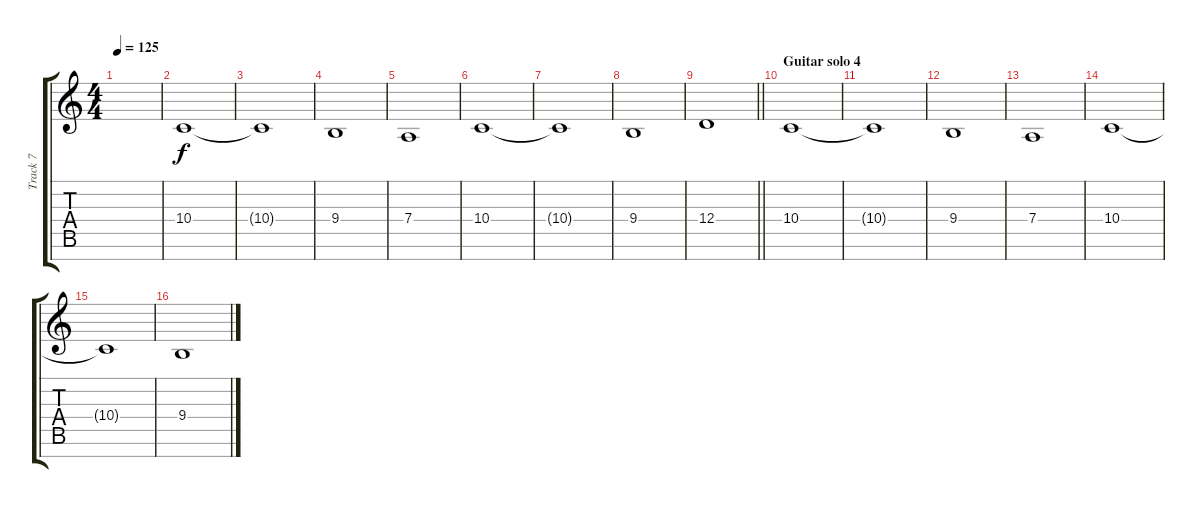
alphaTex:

\track ("Track 7" "Track 7") {instrument tenorsax}
\staff {score tabs}
\tuning (E4 B3 G3 D3 A2 E2 B1) {hide}
\ts (4 4)
\tempo 125
\clef g2
\ks c
|
10.4.1{instrument synthstrings1} |
10.4{t}.1 |
9.4.1 |
7.4.1 |
10.4.1 |
10.4{t}.1 |
9.4.1 |
\barLineRight lightlight
12.4.1 |
\section ("" "Guitar solo 4")
10.4.1{instrument synthstrings1} |
10.4{t}.1 |
9.4.1 |
7.4.1 |
10.4.1 |
10.4{t}.1 |
9.4.1
